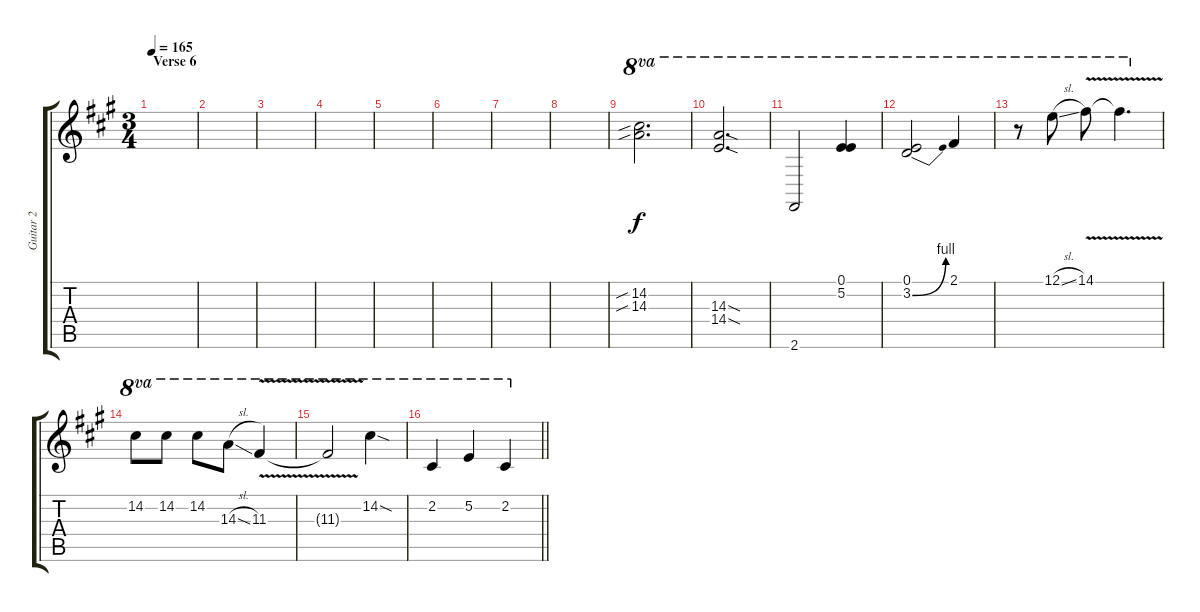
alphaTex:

\track ("Guitar 2" "Guitar 2") {instrument overdrivenguitar}
\staff {score tabs}
\tuning (E4 B3 G3 D3 A2 E2) {hide}
\ts (3 4)
\section ("" "Verse 6")
\tempo 165
\clef g2
\ks a
|
|
|
|
|
|
|
|
(14.2{sib} 14.3{sib}).2{d ot 8va} |
(14.3{sod} 14.4{sod}).2{d ot 8va} |
2.6.2{ot 8va} (0.1 5.2).4{ot 8va} |
(0.1 3.2{be (bend 0 0 60 4)}).2{ot 8va} 2.1.4{ot 8va} |
r.8{ot 8va} 12.1{sl}.8{ot 8va} 14.1{v}.8{ot 8va} 14.1{t}.4{d ot 8va} |
14.2.8{ot 8va} 14.2.8{ot 8va} 14.2.8{ot 8va} 14.3{sl}.8{ot 8va} 11.3{v}.4{ot 8va} |
11.3{t}.2{ot 8va} 14.2{sod}.4{ot 8va} |
\barLineRight lightlight
2.2.4{ot 8va} 5.2.4{ot 8va} 2.2.4{ot 8va}
